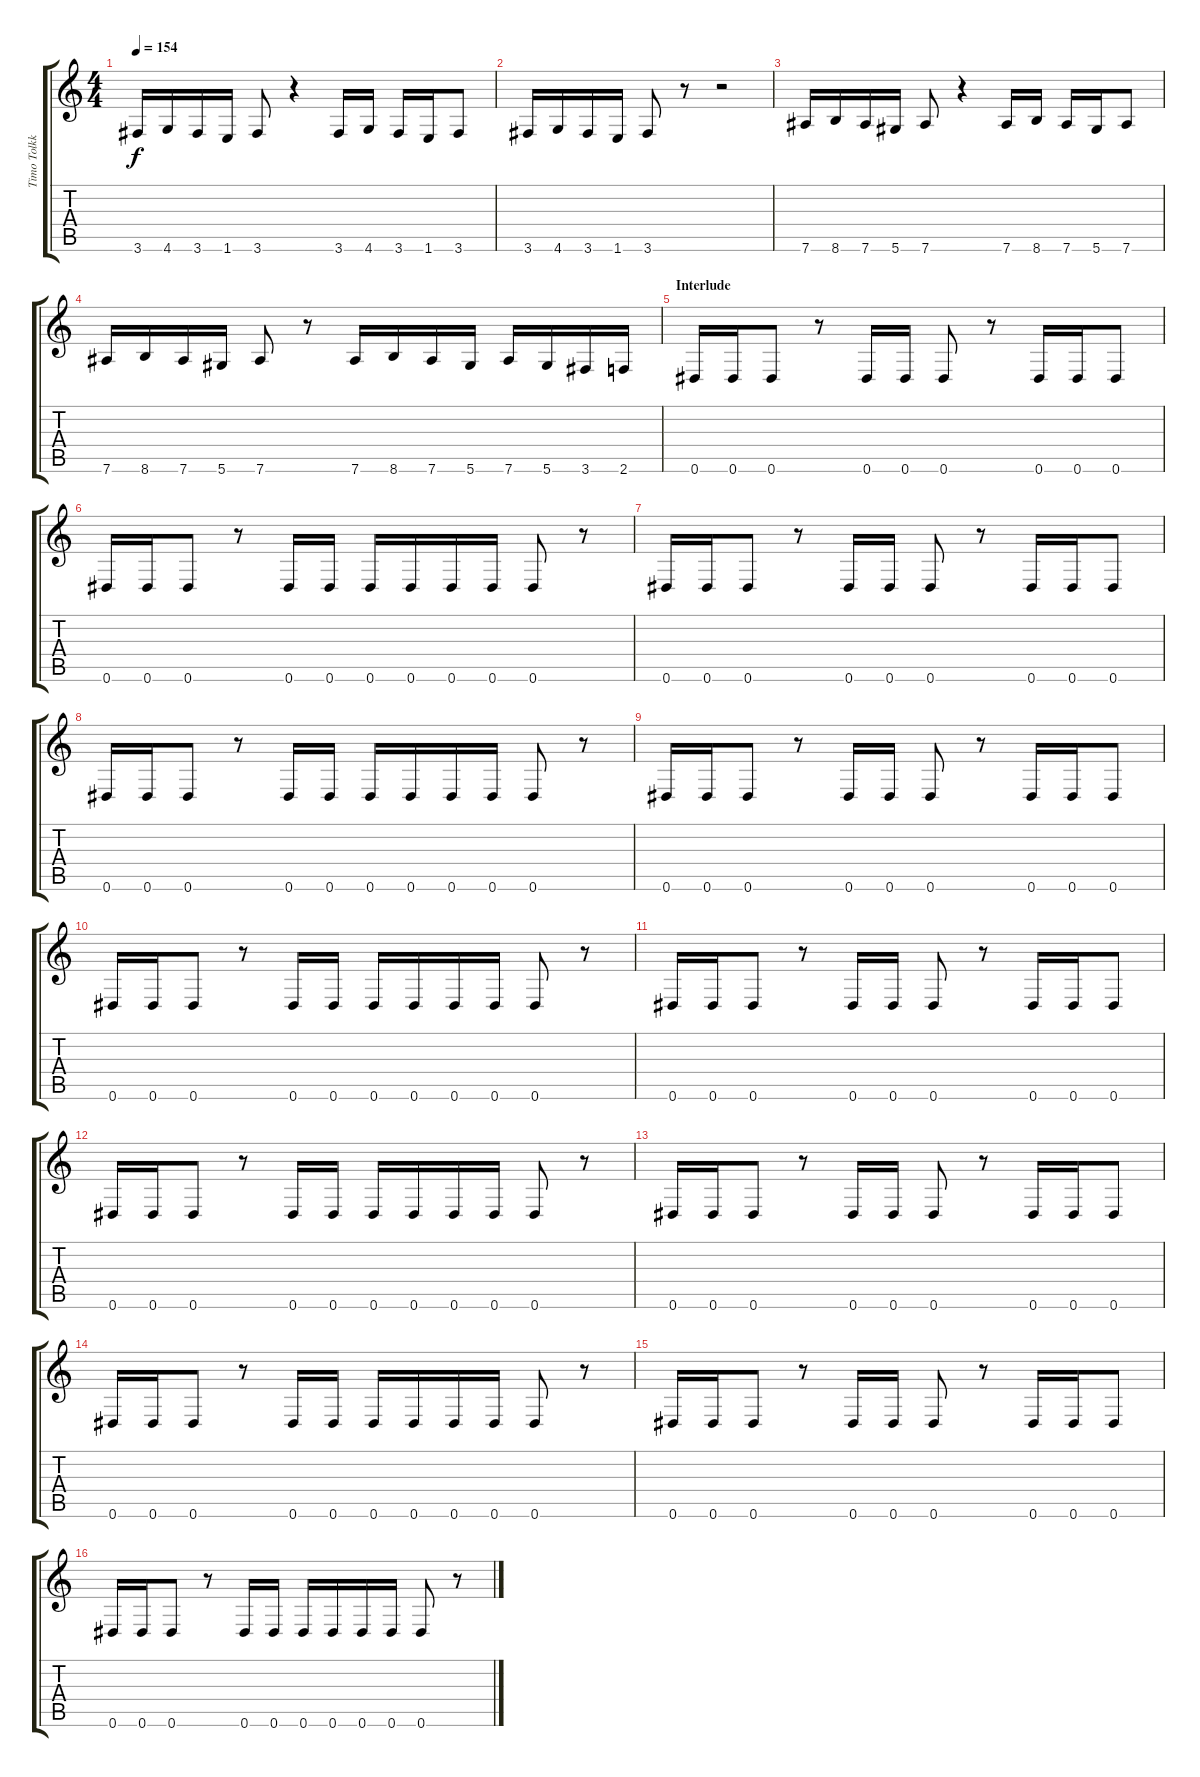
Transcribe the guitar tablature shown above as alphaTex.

\track ("Timo Tolkki - Guitar" "Timo Tolkk") {instrument distortionguitar}
\staff {score tabs}
\tuning (Eb4 Bb3 Gb3 Db3 Ab2 Eb2) {hide}
\ts (4 4)
\tempo 154
\clef g2
\ks c
3.6.16{dy f} 4.6.16 3.6.16 1.6.16 3.6.8 r.4 3.6.16 4.6.16 3.6.16 1.6.16 3.6.8 |
3.6.16 4.6.16 3.6.16 1.6.16 3.6.8 r.8 r.2 |
7.6.16 8.6.16 7.6.16 5.6.16 7.6.8 r.4 7.6.16 8.6.16 7.6.16 5.6.16 7.6.8 |
7.6.16 8.6.16 7.6.16 5.6.16 7.6.8 r.8 7.6.16 8.6.16 7.6.16 5.6.16 7.6.16 5.6.16 3.6.16 2.6.16 |
\section ("" "Interlude")
0.6.16 0.6.16 0.6.8 r.8 0.6.16 0.6.16 0.6.8 r.8 0.6.16 0.6.16 0.6.8 |
0.6.16 0.6.16 0.6.8 r.8 0.6.16 0.6.16 0.6.16 0.6.16 0.6.16 0.6.16 0.6.8 r.8 |
0.6.16 0.6.16 0.6.8 r.8 0.6.16 0.6.16 0.6.8 r.8 0.6.16 0.6.16 0.6.8 |
0.6.16 0.6.16 0.6.8 r.8 0.6.16 0.6.16 0.6.16 0.6.16 0.6.16 0.6.16 0.6.8 r.8 |
0.6.16 0.6.16 0.6.8 r.8 0.6.16 0.6.16 0.6.8 r.8 0.6.16 0.6.16 0.6.8 |
0.6.16 0.6.16 0.6.8 r.8 0.6.16 0.6.16 0.6.16 0.6.16 0.6.16 0.6.16 0.6.8 r.8 |
0.6.16 0.6.16 0.6.8 r.8 0.6.16 0.6.16 0.6.8 r.8 0.6.16 0.6.16 0.6.8 |
0.6.16 0.6.16 0.6.8 r.8 0.6.16 0.6.16 0.6.16 0.6.16 0.6.16 0.6.16 0.6.8 r.8 |
0.6.16 0.6.16 0.6.8 r.8 0.6.16 0.6.16 0.6.8 r.8 0.6.16 0.6.16 0.6.8 |
0.6.16 0.6.16 0.6.8 r.8 0.6.16 0.6.16 0.6.16 0.6.16 0.6.16 0.6.16 0.6.8 r.8 |
0.6.16 0.6.16 0.6.8 r.8 0.6.16 0.6.16 0.6.8 r.8 0.6.16 0.6.16 0.6.8 |
0.6.16 0.6.16 0.6.8 r.8 0.6.16 0.6.16 0.6.16 0.6.16 0.6.16 0.6.16 0.6.8 r.8
